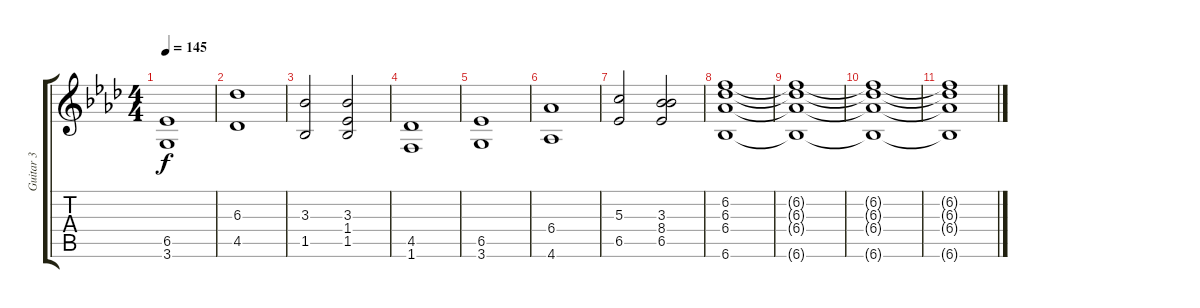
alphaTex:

\track ("Guitar 3" "Guitar 3") {instrument electricguitarjazz}
\staff {score tabs}
\tuning (E4 B3 G3 D3 A2 E2) {hide}
\ts (4 4)
\tempo 145
\clef g2
\ks ab
(6.5 3.6).1{dy f} |
(6.3 4.5).1 |
(3.3 1.5).2 (3.3 1.4 1.5).2 |
(4.5 1.6).1 |
(6.5 3.6).1 |
(6.4 4.6).1 |
(5.3 6.5).2 (3.3 8.4 6.5).2 |
(6.2 6.3 6.4 6.6).1 |
(6.2{t} 6.3{t} 6.4{t} 6.6{t}).1 |
(6.2{t} 6.3{t} 6.4{t} 6.6{t}).1 |
(6.2{t} 6.3{t} 6.4{t} 6.6{t}).1
